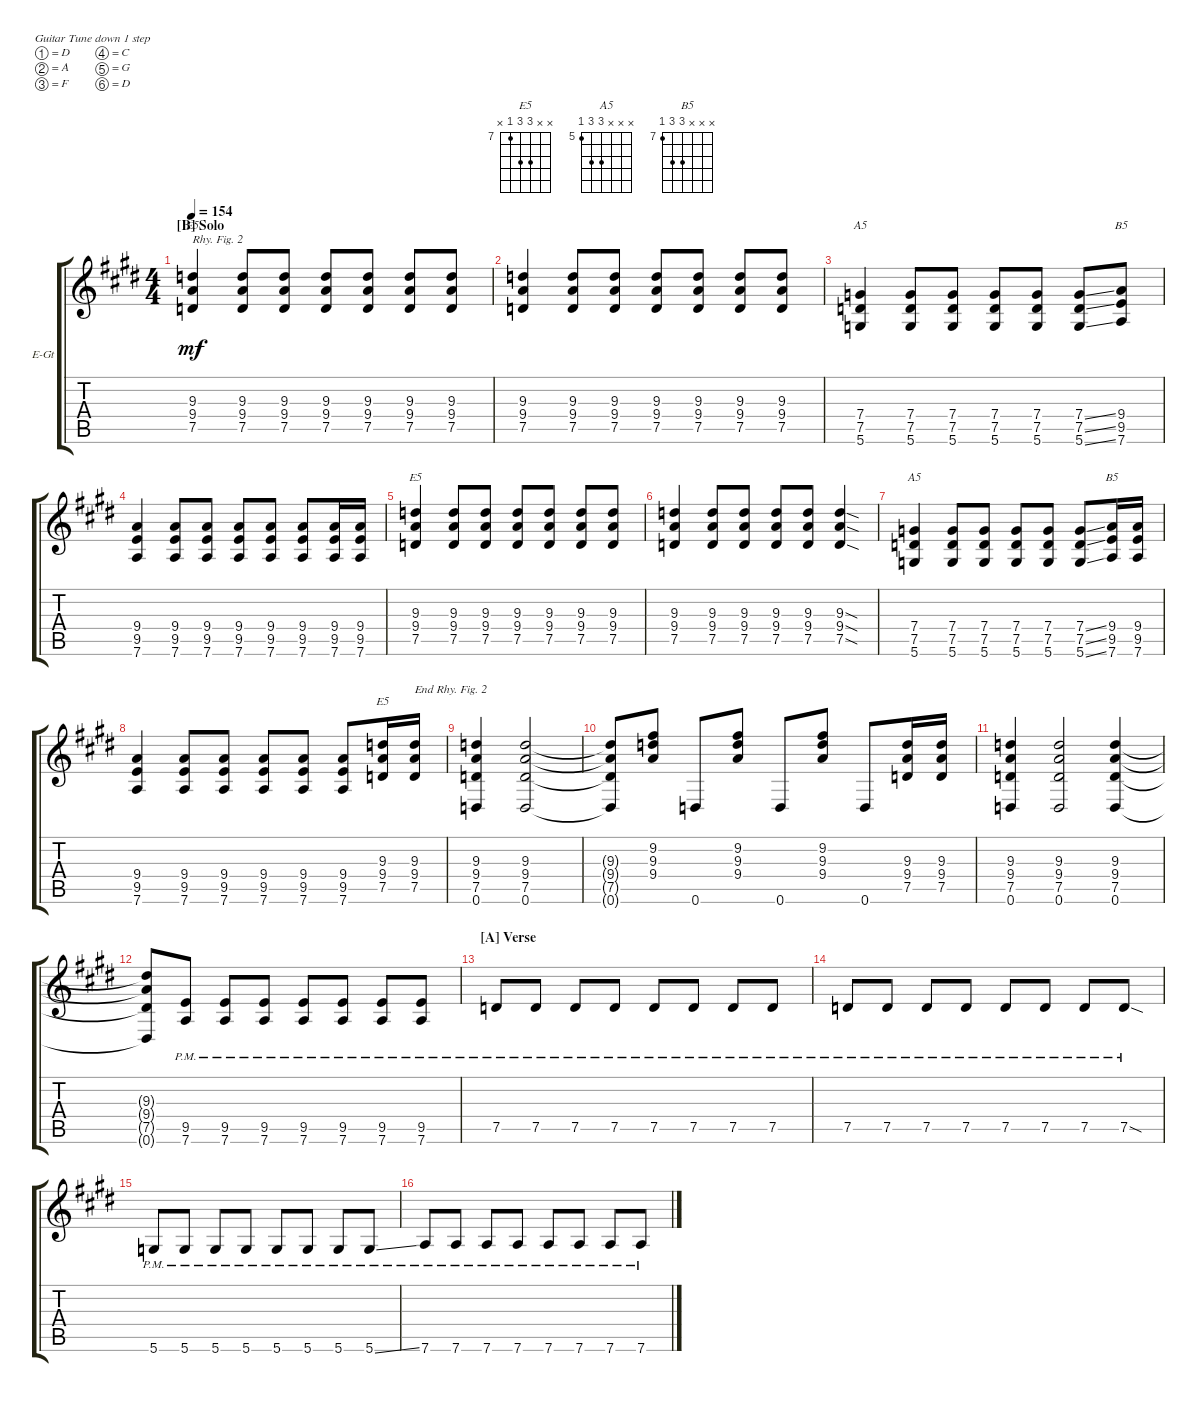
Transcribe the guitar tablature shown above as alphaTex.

\defaultSystemsLayout 4
\bracketExtendMode groupsimilarinstruments
\firstSystemTrackNameOrientation horizontal
\otherSystemsTrackNameOrientation horizontal
\track ("Michael Poulsen" "E-Gt") {instrument overdrivenguitar}
\staff {score tabs}
\tuning (D4 A3 F3 C3 G2 D2)
\chord ("E5" x x 9 9 7 x) {firstfret 7}
\chord ("A5" x x x 7 7 5) {firstfret 5}
\chord ("B5" x x x 9 9 7) {firstfret 7}
\ts (4 4)
\section ("B" "Solo")
\tempo 154
\clef g2
\ks e
(7.5 9.4 9.3).4{ch "E5" txt "Rhy. Fig. 2" dy mf} (7.5 9.4 9.3).8 (7.5 9.4 9.3).8 (7.5 9.4 9.3).8 (7.5 9.4 9.3).8 (7.5 9.4 9.3).8 (7.5 9.4 9.3).8 |
(7.5 9.4 9.3).4 (7.5 9.4 9.3).8 (7.5 9.4 9.3).8 (7.5 9.4 9.3).8 (7.5 9.4 9.3).8 (7.5 9.4 9.3).8 (7.5 9.4 9.3).8 |
(5.6 7.5 7.4).4{ch "A5"} (5.6 7.5 7.4).8 (5.6 7.5 7.4).8 (5.6 7.5 7.4).8 (5.6 7.5 7.4).8 (5.6{ss} 7.5{ss} 7.4{ss}).8 (7.6 9.5 9.4).8{ch "B5"} |
(7.6 9.5 9.4).4 (7.6 9.5 9.4).8 (7.6 9.5 9.4).8 (7.6 9.5 9.4).8 (7.6 9.5 9.4).8 (7.6 9.5 9.4).8 (7.6 9.5 9.4).16 (7.6 9.5 9.4).16 |
(7.5 9.4 9.3).4{ch "E5"} (7.5 9.4 9.3).8 (7.5 9.4 9.3).8 (7.5 9.4 9.3).8 (7.5 9.4 9.3).8 (7.5 9.4 9.3).8 (7.5 9.4 9.3).8 |
(7.5 9.4 9.3).4 (9.3 9.4 7.5).8 (9.3 9.4 7.5).8 (9.3 9.4 7.5).8 (9.3 9.4 7.5).8 (9.3{sod} 9.4{sod} 7.5{sod}).4 |
(5.6 7.5 7.4).4{ch "A5"} (7.4 7.5 5.6).8 (7.4 7.5 5.6).8 (7.4 7.5 5.6).8 (7.4 7.5 5.6).8 (7.4{ss} 7.5{ss} 5.6{ss}).8 (7.6 9.5 9.4).16{ch "B5"} (7.6 9.5 9.4).16 |
(9.4 9.5 7.6).4 (7.6 9.4 9.5).8 (7.6 9.5 9.4).8 (9.4 9.5 7.6).8 (9.4 9.5 7.6).8 (7.6 9.5 9.4).8 (7.5 9.4 9.3).16{ch "E5"} (7.5 9.4 9.3).16{txt "End Rhy. Fig. 2"} |
(0.6 7.5 9.4 9.3).4 (9.3 9.4 7.5 0.6).2 |
(9.3{t} 9.4{t} 7.5{t} 0.6{t}).8 (9.4 9.3 9.2).8 0.6.8 (9.4 9.3 9.2).8 0.6.8 (9.4 9.3 9.2).8 0.6.8 (7.5 9.3 9.4).16 (7.5 9.4 9.3).16 |
(9.3 9.4 7.5 0.6).4 (0.6 7.5 9.4 9.3).2 (9.3 9.4 7.5 0.6).4 |
(9.3{t} 9.4{t} 7.5{t} 0.6{t}).8 (7.6{pm} 9.5{pm}).8 (7.6{pm} 9.5{pm}).8 (7.6{pm} 9.5{pm}).8 (7.6{pm} 9.5{pm}).8 (7.6{pm} 9.5{pm}).8 (7.6{pm} 9.5{pm}).8 (7.6{pm} 9.5{pm}).8 |
\section ("A" "Verse")
7.5{pm}.8 7.5{pm}.8 7.5{pm}.8 7.5{pm}.8 7.5{pm}.8 7.5{pm}.8 7.5{pm}.8 7.5{pm}.8 |
7.5{pm}.8 7.5{pm}.8 7.5{pm}.8 7.5{pm}.8 7.5{pm}.8 7.5{pm}.8 7.5{pm}.8 7.5{sod pm}.8 |
5.6{pm}.8 5.6{pm}.8 5.6{pm}.8 5.6{pm}.8 5.6{pm}.8 5.6{pm}.8 5.6{pm}.8 5.6{ss pm}.8 |
7.6{pm}.8 7.6{pm}.8 7.6{pm}.8 7.6{pm}.8 7.6{pm}.8 7.6{pm}.8 7.6{pm}.8 7.6{pm}.8
